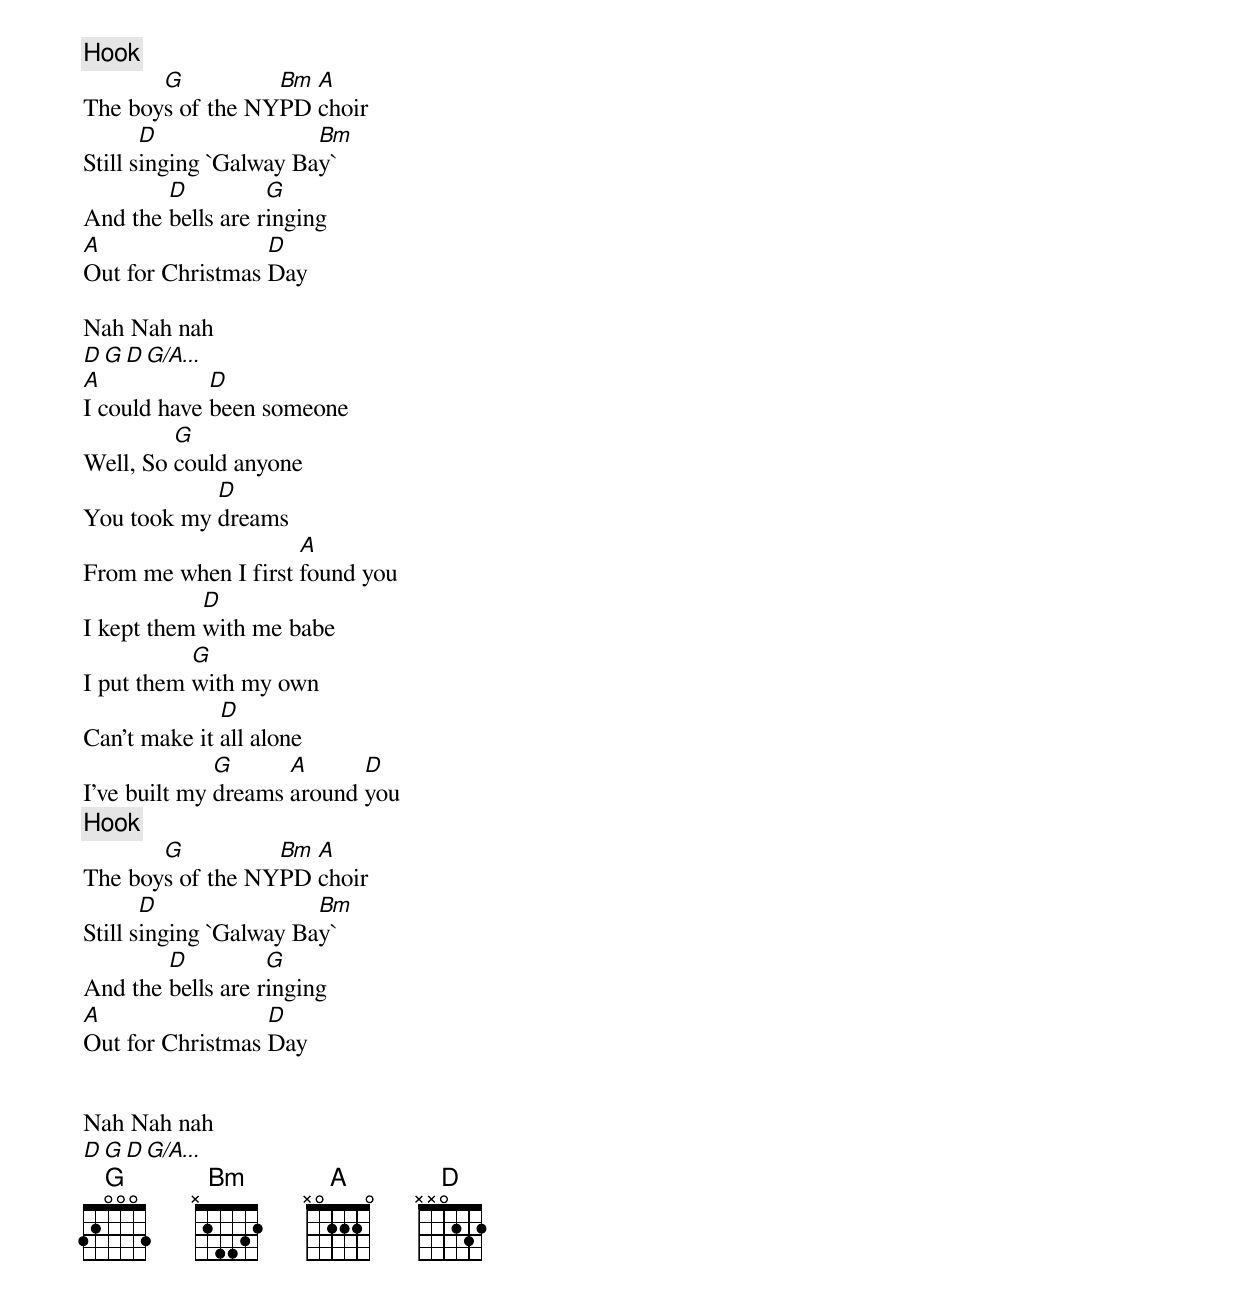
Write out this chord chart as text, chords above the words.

[Hook]
       G          Bm A
The boys of the NYPD choir
       D                Bm
Still singing `Galway Bay`
        D          G
And the bells are ringing
A                 D
Out for Christmas Day

Nah Nah nah
D G D G/A...
A            D
I could have been someone
         G
Well, So could anyone
            D
You took my dreams
                     A
From me when I first found you
            D
I kept them with me babe
           G
I put them with my own
              D
Can't make it all alone
              G      A      D
I've built my dreams around you
[Hook]
       G          Bm A
The boys of the NYPD choir
       D                Bm
Still singing `Galway Bay`
        D          G
And the bells are ringing
A                 D
Out for Christmas Day


Nah Nah nah
D G D G/A...
